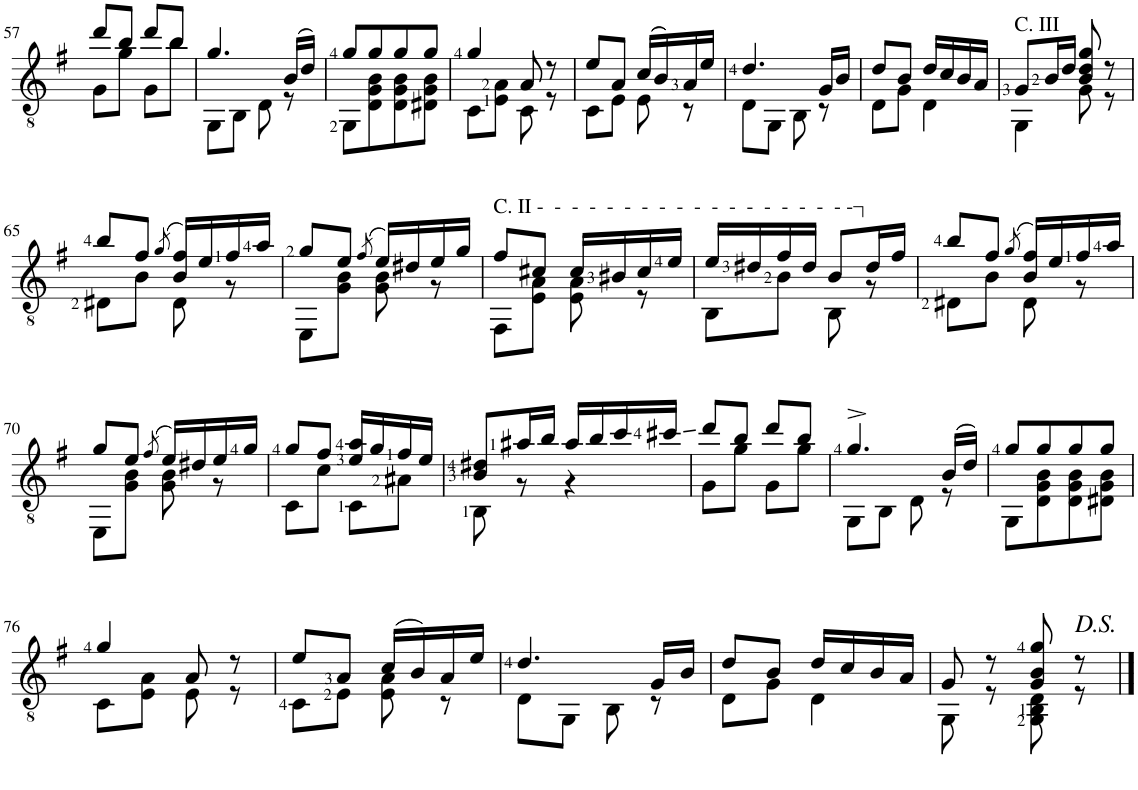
**kern
*part1
*staff1
*I"Guitar
*I'Guit.
!!LO:PB:g=z
*clefGv2
*k[f#]
*M2/4
=57
*^
8dd/L	8G\L
8b/J	8g\J
8dd/L	8G\L
8b/J	8b\J
=58	=58
4.g/	8GG\L
.	8BB\J
.	8D\
(16B/LL	8r
16d/JJ)	.
=59	=59
8g/L	8GG\L
8g/	8D\ 8G\ 8B\
8g/	8D\ 8G\ 8B\
8g/J	8D#X\ 8G\ 8B\J
=60	=60
4g/	8C\L
.	8E\ 8A\J
8A/	8C\
8r	8r
=61	=61
8e/L	8C\L
8A/J	8E\J
(16c/LL	8E\
16B/)	.
16A/	8r
16e/JJ	.
=62	=62
4.d/	8D\L
.	8GG\J
.	8BB\
16G/LL	8r
16B/JJ	.
=63	=63
8d/L	8D\L
8B/J	8G\J
16d/LL	4D\
16c/	.
16B/	.
16A/JJ	.
=64	=64
!LO:TX:a:t=C. III	!
8G/L	4GG\
16B/L	.
16d/JJ	.
8B/ 8d/ 8g/	8G\
8r	8r
!!LO:LB:g=z	!!
=65	=65
8b/L	8D#X\L
8f#/J	8B\J
(8qg/	.
16B/ 16f#/LL)	8D#\
16e/	.
16f#/	8r
16a/JJ	.
=66	=66
8g/L	8EE\L
8e/J	8G\ 8B\J
(8qf#/	.
16e/LL)	8G\ 8B\
16d#X/	.
16e/	8r
16g/JJ	.
=67	=67
!LO:TX:a:t=C. II -  -  -  -  -  -  -  -  -  -  -  -  -  -  -  -  -  - -┐	!
8f#/L	8FF#\L
8c#X/J	8E\ 8A\J
16c#/LL	8E\ 8A\
16B#X/	.
16c#/	8r
16e/JJ	.
=68	=68
16e/LL	8BB\L
16d#X/	.
16f#/	8B\J
16d#/JJ	.
8B/L	8BB\
16d#/L	8r
16f#/JJ	.
=69	=69
8b/L	8D#X\L
8f#/J	8B\J
(8qg/	.
16B/ 16f#/LL)	8D#\
16e/	.
16f#/	8r
16a/JJ	.
!!LO:LB:g=z	!!
=70	=70
8g/L	8EE\L
8e/J	8G\ 8B\J
(8qf#/	.
16e/LL)	8G\ 8B\
16d#X/	.
16e/	8r
16g/JJ	.
=71	=71
8g/L	8C\L
8f#/J	8c\J
16e/ 16a/LL	8C\L
16g/	.
16f#/	8A#X\J
16e/JJ	.
=72	=72
8B/ 8d#X/L	8BB\
16a#X/L	8r
16b/JJ	.
16a#/LL	4r
16b/	.
16cc/	.
16cc#X/JJ	.
=73	=73
8dd/L	8G\L
8b/J	8g\J
8dd/L	8G\L
8b/J	8g\J
=74	=74
4.g^/	8GG\L
.	8BB\J
.	8D\
(16B/LL	8r
16d/JJ)	.
=75	=75
8g/L	8GG\L
8g/	8D\ 8G\ 8B\
8g/	8D\ 8G\ 8B\
8g/J	8D#X\ 8G\ 8B\J
!!LO:LB:g=z	!!
=76	=76
4g/	8C\L
.	8E\ 8A\J
8A/	8E\
8r	8r
=77	=77
8e/L	8C\L
8A/J	8E\J
(16c/LL	8E\ 8A\
16B/)	.
16A/	8r
16e/JJ	.
=78	=78
4.d/	8D\L
.	8GG\J
.	8BB\
16G/LL	8r
16B/JJ	.
=79	=79
8d/L	8D\L
8B/J	8G\J
16d/LL	4D\
16c/	.
16B/	.
16A/JJ	.
=80	=80
8G/	8GG\
8r	8r
8G/ 8B/ 8g/	8GG\ 8BB\ 8D\
8r	8r
*v	*v
==
*-
